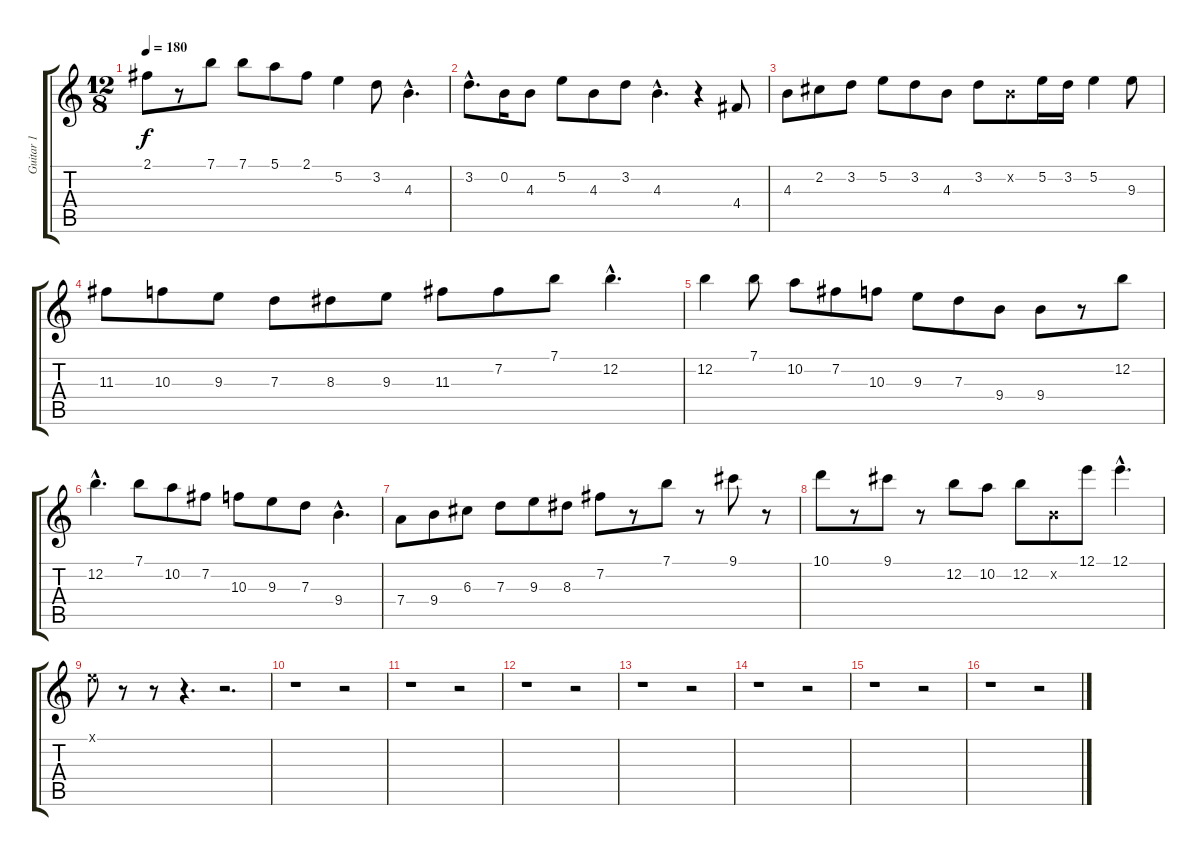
\track ("Guitar 1" "Guitar 1") {instrument electricguitarclean}
\staff {score tabs}
\tuning (E4 B3 G3 D3 A2 E2) {hide}
\ts (12 8)
\tempo 180
\clef g2
\ks c
2.1.8{dy f} r.8 7.1.8 7.1.8 5.1.8 2.1.8 5.2.4 3.2.8 4.3{hac}.4{d} |
3.2{hac}.8{d} 0.2.16 4.3.8 5.2.8 4.3.8 3.2.8 4.3{hac}.4{d} r.4 4.4.8 |
4.3.8 2.2.8 3.2.8 5.2.8 3.2.8 4.3.8 3.2.8 0.2{x}.8 5.2.16 3.2.16 5.2.4 9.3.8 |
11.3.8 10.3.8 9.3.8 7.3.8 8.3.8 9.3.8 11.3.8 7.2.8 7.1.8 12.2{hac}.4{d} |
12.2.4 7.1.8 10.2.8 7.2.8 10.3.8 9.3.8 7.3.8 9.4.8 9.4.8 r.8 12.2.8 |
12.2{hac}.4{d} 7.1.8 10.2.8 7.2.8 10.3.8 9.3.8 7.3.8 9.4{hac}.4{d} |
7.4.8 9.4.8 6.3.8 7.3.8 9.3.8 8.3.8 7.2.8 r.8 7.1.8 r.8 9.1.8 r.8 |
10.1.8 r.8 9.1.8 r.8 12.2.8 10.2.8 12.2.8 0.2{x}.8 12.1.8 12.1{hac}.4{d} |
0.1{x}.8 r.8 r.8 r.4{d} r.2{d} |
r.1 r.2 |
r.1 r.2 |
r.1 r.2 |
r.1 r.2 |
r.1 r.2 |
r.1 r.2 |
r.1 r.2
